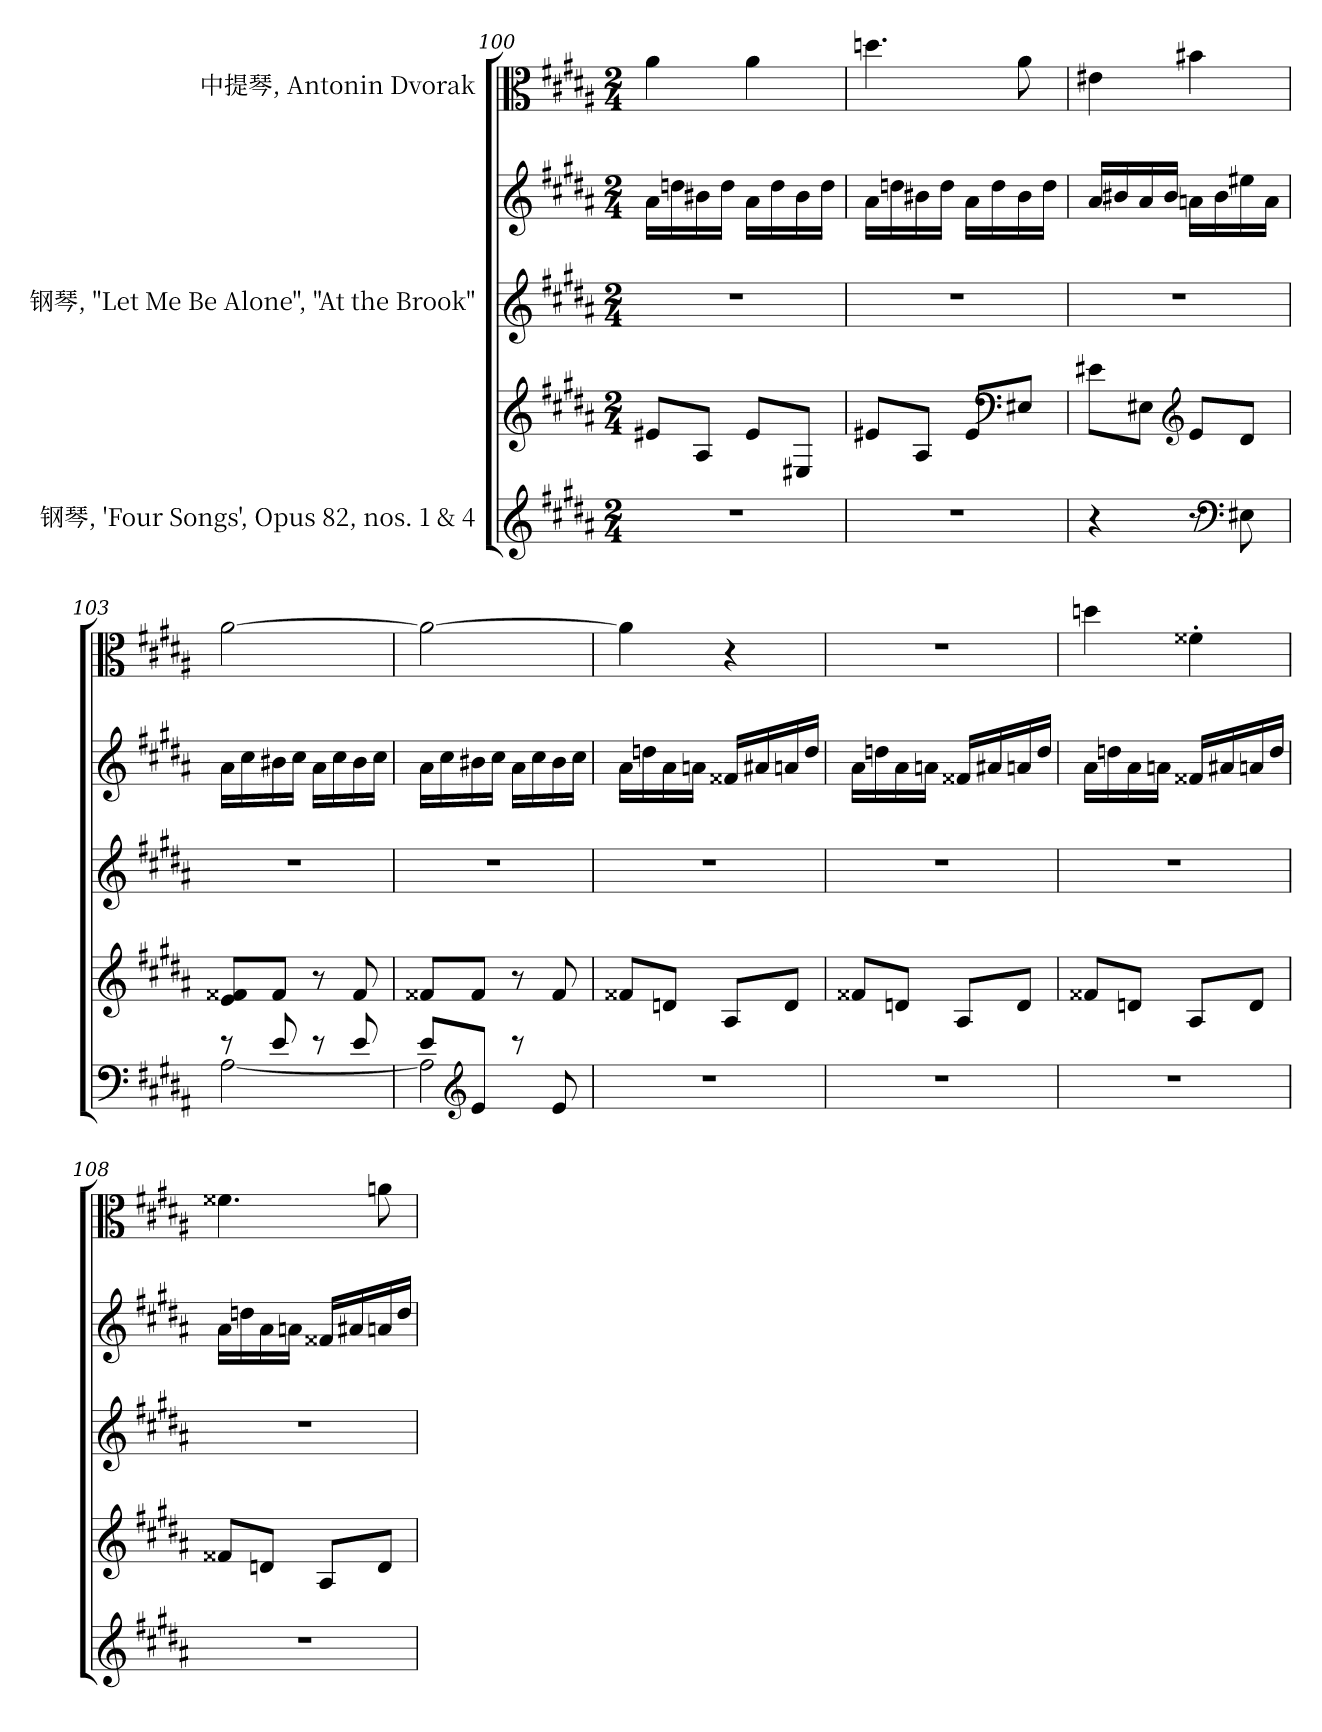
**kern	**kern	**kern	**kern	**kern
*part3	*part3	*part2	*part2	*part1
*staff5	*staff4	*staff3	*staff2	*staff1
*I"钢琴,  'Four Songs', Opus 82, nos. 1 &amp; 4	*	*I"钢琴, &quot;Let Me Be Alone&quot;, &quot;At the Brook&quot;	*	*I"中提琴, Antonin Dvorak
*clefG2	*clefG2	*clefG2	*clefG2	*clefC3
*k[f#c#g#d#a#]	*k[f#c#g#d#a#]	*k[f#c#g#d#a#]	*k[f#c#g#d#a#]	*k[f#c#g#d#a#]
*M2/4	*M2/4	*M2/4	*M2/4	*M2/4
=100	=100	=100	=100	=100
2r	8e#X/L	2r	16a#\LL	4a#\
.	.	.	16ddn\	.
.	8A#/J	.	16b#X\	.
.	.	.	16dd\JJ	.
.	8e#/L	.	16a#\LL	4a#\
.	.	.	16dd\	.
.	8E#X/J	.	16b#\	.
.	.	.	16dd\JJ	.
=101	=101	=101	=101	=101
2r	8e#X/L	2r	16a#\LL	4.ddn\
.	.	.	16ddn\	.
.	8A#/J	.	16b#X\	.
.	.	.	16dd\JJ	.
.	8e#/L	.	16a#\LL	.
.	.	.	16dd\	.
*	*clefF4	*	*	*
.	8E#X/J	.	16b#\	8a#\
.	.	.	16dd\JJ	.
!!LO:LB:g=z
=102	=102	=102	=102	=102
4r	8e#X\L	2r	16a#/LL	4e#X\
.	.	.	16b#X/	.
.	8E#X\J	.	16a#/	.
.	.	.	16b#/JJ	.
*	*clefG2	*	*	*
8r	8e#/L	.	16an\LL	4b#X\
.	.	.	16b#\	.
*clefF4	*	*	*	*
8E#X\	8d#/J	.	16ee#X\	.
.	.	.	16a\JJ	.
=103	=103	=103	=103	=103
*^	*	*	*	*
8r	[2A#\	8e/ 8f##X/L	2r	16a#\LL	[2a#\
.	.	.	.	16cc#\	.
8e/	.	8f##/J	.	16b#X\	.
.	.	.	.	16cc#\JJ	.
8r	.	8r	.	16a#\LL	.
.	.	.	.	16cc#\	.
8e/	.	8f##/	.	16b#\	.
.	.	.	.	16cc#\JJ	.
=104	=104	=104	=104	=104	=104
8e/L	2A#\]	8f##X/L	2r	16a#\LL	2a#\_
.	.	.	.	16cc#\	.
*clefG2	*	*	*	*	*
8e/J	.	8f##/J	.	16b#X\	.
.	.	.	.	16cc#\JJ	.
8r	.	8r	.	16a#\LL	.
.	.	.	.	16cc#\	.
8e/	.	8f##/	.	16b#\	.
.	.	.	.	16cc#\JJ	.
*v	*v	*	*	*	*
!!LO:PB:g=z
=105	=105	=105	=105	=105
2r	8f##X/L	2r	16a#\LL	4a#\]
.	.	.	16ddn\	.
.	8dn/J	.	16a#\	.
.	.	.	16an\JJ	.
.	8A#/L	.	16f##X/LL	4r
.	.	.	16a#X/	.
.	8d/J	.	16an/	.
.	.	.	16dd/JJ	.
=106	=106	=106	=106	=106
2r	8f##X/L	2r	16a#\LL	2r
.	.	.	16ddn\	.
.	8dn/J	.	16a#\	.
.	.	.	16an\JJ	.
.	8A#/L	.	16f##X/LL	.
.	.	.	16a#X/	.
.	8d/J	.	16an/	.
.	.	.	16dd/JJ	.
=107	=107	=107	=107	=107
2r	8f##X/L	2r	16a#\LL	4ddn\
.	.	.	16ddn\	.
.	8dn/J	.	16a#\	.
.	.	.	16an\JJ	.
.	8A#/L	.	16f##X/LL	4f##X'\
.	.	.	16a#X/	.
.	8d/J	.	16an/	.
.	.	.	16dd/JJ	.
!!LO:LB:g=z
=108	=108	=108	=108	=108
2r	8f##X/L	2r	16a#\LL	4.f##X\
.	.	.	16ddn\	.
.	8dn/J	.	16a#\	.
.	.	.	16an\JJ	.
.	8A#/L	.	16f##X/LL	.
.	.	.	16a#X/	.
.	8d/J	.	16an/	8an\
.	.	.	16dd/JJ	.
=	=	=	=	=
*-	*-	*-	*-	*-
